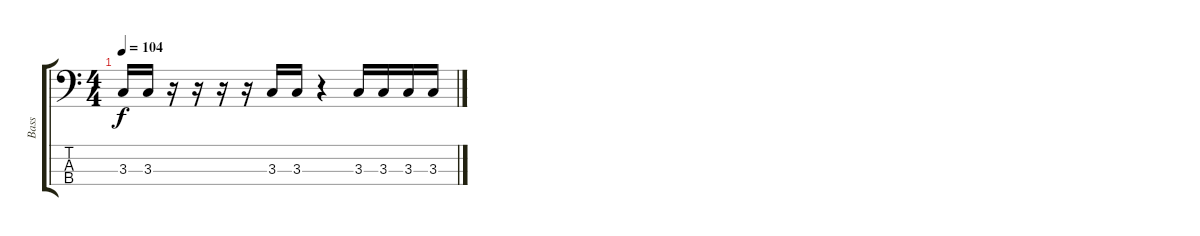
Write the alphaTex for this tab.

\track ("Bass" "Bass") {instrument electricbassfinger}
\staff {score tabs}
\tuning (G2 D2 A1 E1) {hide}
\ts (4 4)
\tempo 104
\clef f4
\ks c
3.3.16{dy f} 3.3.16 r.16 r.16 r.16 r.16 3.3.16 3.3.16 r.4 3.3.16 3.3.16 3.3.16 3.3.16
